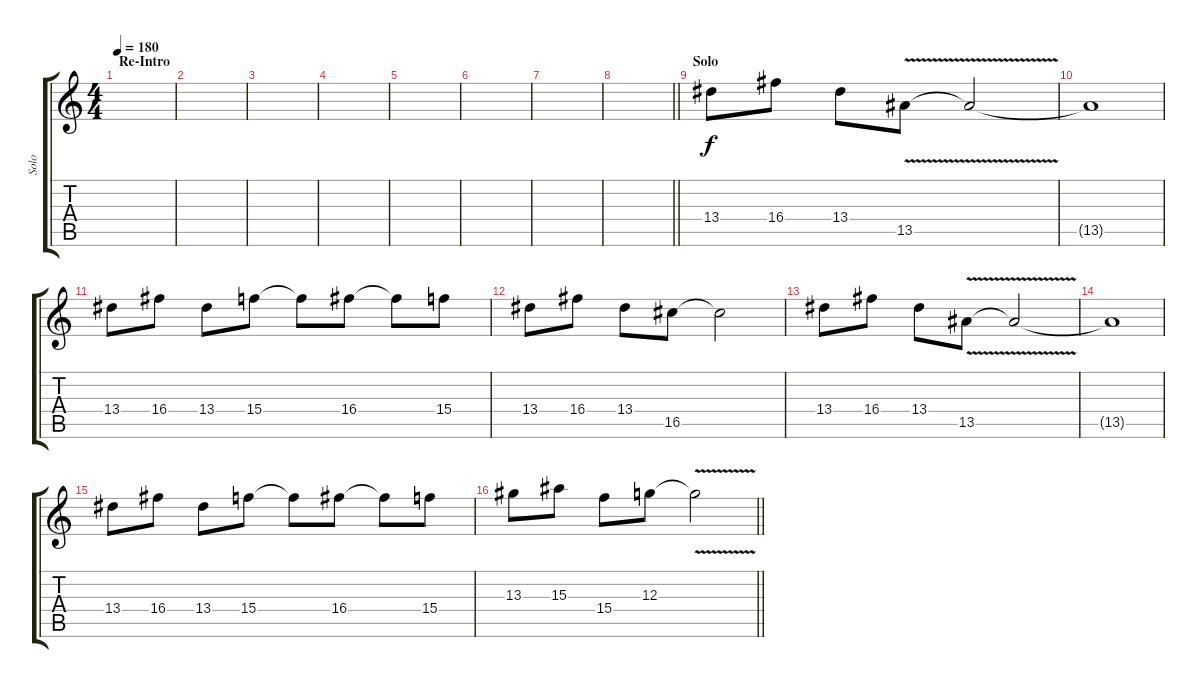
\track ("Solo" "Solo") {instrument overdrivenguitar}
\staff {score tabs}
\tuning (E4 B3 G3 D3 A2 D2) {hide}
\ts (4 4)
\section ("" "Re-Intro")
\tempo 180
\clef g2
\ks c
|
|
|
|
|
|
|
\barLineRight lightlight
|
\section ("" "Solo")
13.4.8 16.4.8 13.4.8 13.5{v}.8 13.5{t}.2 |
13.5{t}.1 |
13.4.8 16.4.8 13.4.8 15.4.8 15.4{t}.8 16.4.8 16.4{t}.8 15.4.8 |
13.4.8 16.4.8 13.4.8 16.5.8 16.5{t}.2 |
13.4.8 16.4.8 13.4.8 13.5{v}.8 13.5{t}.2 |
13.5{t}.1 |
13.4.8 16.4.8 13.4.8 15.4.8 15.4{t}.8 16.4.8 16.4{t}.8 15.4.8 |
\barLineRight lightlight
13.3.8 15.3.8 15.4.8 12.3.8 12.3{v t}.2
